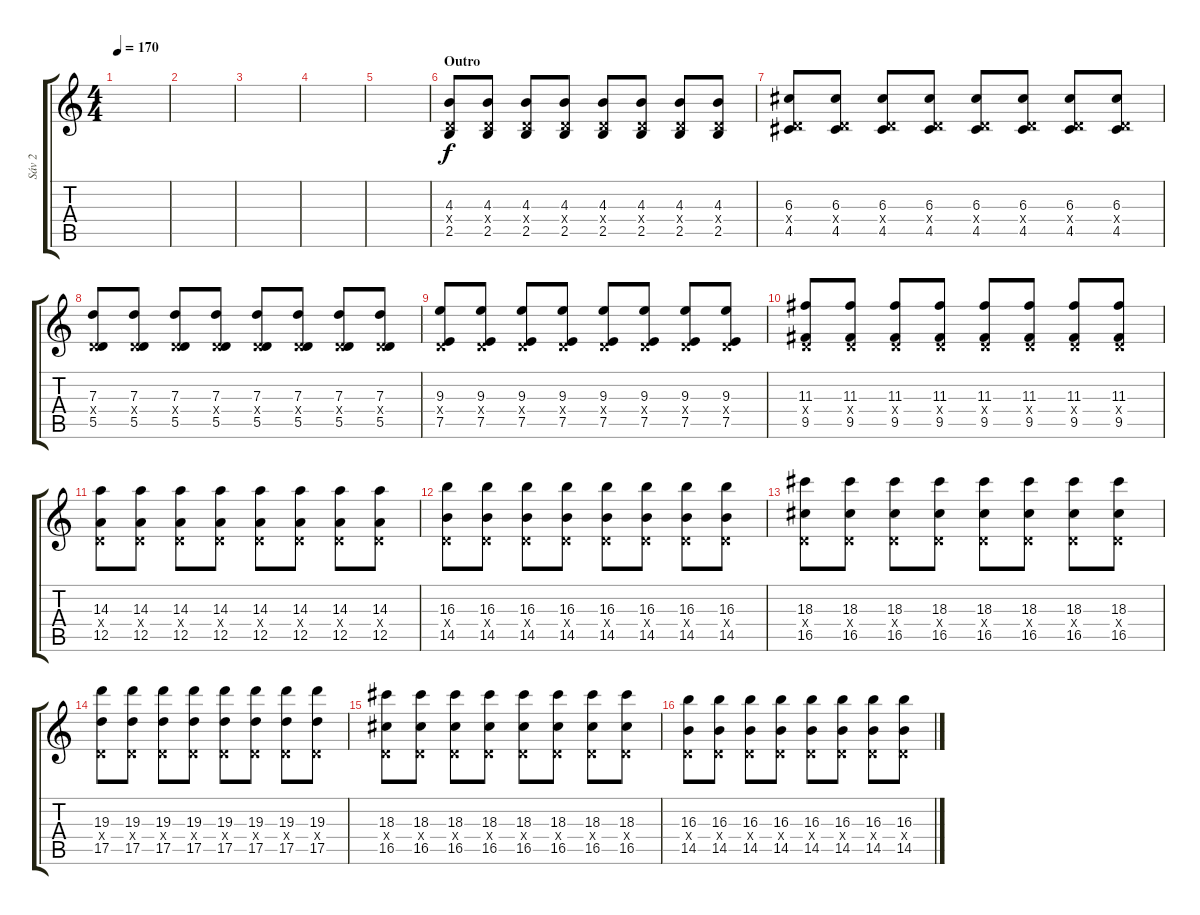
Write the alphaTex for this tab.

\track ("Sáv 2" "Sáv 2") {instrument overdrivenguitar}
\staff {score tabs}
\tuning (E4 B3 G3 D3 A2 E2) {hide}
\ts (4 4)
\tempo 170
\clef g2
\ks c
|
|
|
|
|
\section ("" "Outro")
(4.3 0.4{x} 2.5).8{volume 10} (4.3 0.4{x} 2.5).8 (4.3 0.4{x} 2.5).8 (4.3 0.4{x} 2.5).8 (4.3 0.4{x} 2.5).8 (4.3 0.4{x} 2.5).8 (4.3 0.4{x} 2.5).8 (4.3 0.4{x} 2.5).8 |
(6.3 0.4{x} 4.5).8 (6.3 0.4{x} 4.5).8 (6.3 0.4{x} 4.5).8 (6.3 0.4{x} 4.5).8 (6.3 0.4{x} 4.5).8 (6.3 0.4{x} 4.5).8 (6.3 0.4{x} 4.5).8 (6.3 0.4{x} 4.5).8 |
(7.3 0.4{x} 5.5).8 (7.3 0.4{x} 5.5).8 (7.3 0.4{x} 5.5).8 (7.3 0.4{x} 5.5).8 (7.3 0.4{x} 5.5).8 (7.3 0.4{x} 5.5).8 (7.3 0.4{x} 5.5).8 (7.3 0.4{x} 5.5).8 |
(9.3 0.4{x} 7.5).8 (9.3 0.4{x} 7.5).8 (9.3 0.4{x} 7.5).8 (9.3 0.4{x} 7.5).8 (9.3 0.4{x} 7.5).8 (9.3 0.4{x} 7.5).8 (9.3 0.4{x} 7.5).8 (9.3 0.4{x} 7.5).8 |
(11.3 0.4{x} 9.5).8 (11.3 0.4{x} 9.5).8 (11.3 0.4{x} 9.5).8 (11.3 0.4{x} 9.5).8 (11.3 0.4{x} 9.5).8 (11.3 0.4{x} 9.5).8 (11.3 0.4{x} 9.5).8 (11.3 0.4{x} 9.5).8 |
(14.3 0.4{x} 12.5).8 (14.3 0.4{x} 12.5).8 (14.3 0.4{x} 12.5).8 (14.3 0.4{x} 12.5).8 (14.3 0.4{x} 12.5).8 (14.3 0.4{x} 12.5).8 (14.3 0.4{x} 12.5).8 (14.3 0.4{x} 12.5).8 |
(16.3 0.4{x} 14.5).8 (16.3 0.4{x} 14.5).8 (16.3 0.4{x} 14.5).8 (16.3 0.4{x} 14.5).8 (16.3 0.4{x} 14.5).8 (16.3 0.4{x} 14.5).8 (16.3 0.4{x} 14.5).8 (16.3 0.4{x} 14.5).8 |
(18.3 0.4{x} 16.5).8 (18.3 0.4{x} 16.5).8 (18.3 0.4{x} 16.5).8 (18.3 0.4{x} 16.5).8 (18.3 0.4{x} 16.5).8 (18.3 0.4{x} 16.5).8 (18.3 0.4{x} 16.5).8 (18.3 0.4{x} 16.5).8 |
(19.3 0.4{x} 17.5).8 (19.3 0.4{x} 17.5).8 (19.3 0.4{x} 17.5).8 (19.3 0.4{x} 17.5).8 (19.3 0.4{x} 17.5).8 (19.3 0.4{x} 17.5).8 (19.3 0.4{x} 17.5).8 (19.3 0.4{x} 17.5).8 |
(18.3 0.4{x} 16.5).8 (18.3 0.4{x} 16.5).8 (18.3 0.4{x} 16.5).8 (18.3 0.4{x} 16.5).8 (18.3 0.4{x} 16.5).8 (18.3 0.4{x} 16.5).8 (18.3 0.4{x} 16.5).8 (18.3 0.4{x} 16.5).8 |
(16.3 0.4{x} 14.5).8 (16.3 0.4{x} 14.5).8 (16.3 0.4{x} 14.5).8 (16.3 0.4{x} 14.5).8 (16.3 0.4{x} 14.5).8 (16.3 0.4{x} 14.5).8 (16.3 0.4{x} 14.5).8 (16.3 0.4{x} 14.5).8
